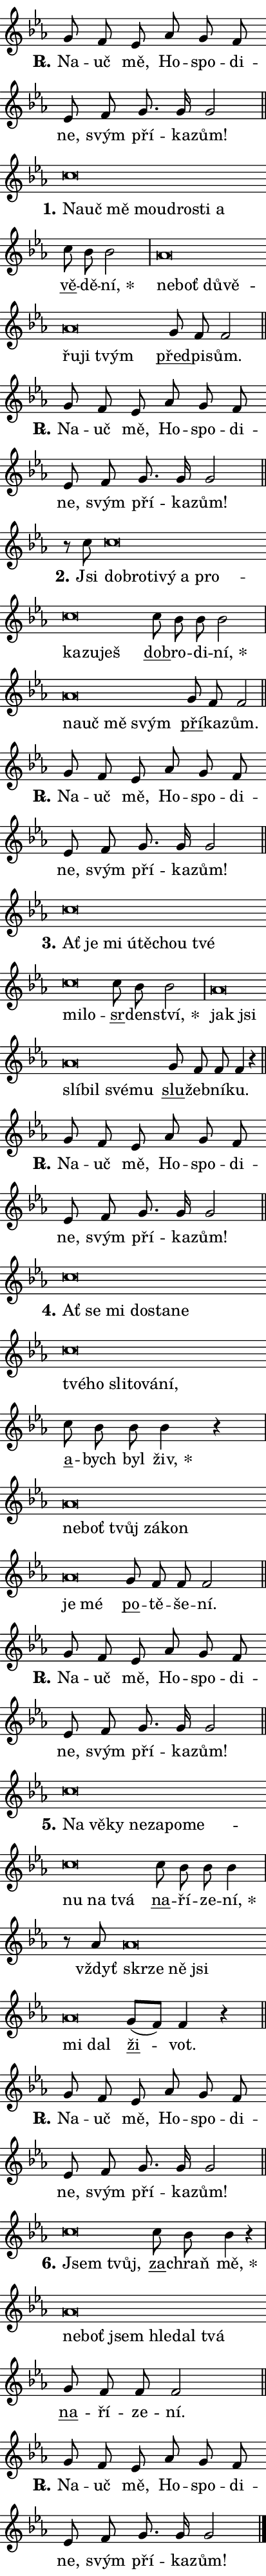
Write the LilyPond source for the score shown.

\version "2.24.0"
\header { tagline = "" }
\paper {
  indent = 0\cm
  top-margin = 0\cm
  right-margin = 0\cm
  bottom-margin = 0\cm
  left-margin = 0\cm
  paper-width = 7\cm
  page-breaking = #ly:one-page-breaking
  system-system-spacing.basic-distance = #11
  score-system-spacing.basic-distance = #11
  ragged-last = ##f
}


%% Author: Thomas Morley
%% https://lists.gnu.org/archive/html/lilypond-user/2020-05/msg00002.html
#(define (line-position grob)
"Returns position of @var[grob} in current system:
   @code{'start}, if at first time-step
   @code{'end}, if at last time-step
   @code{'middle} otherwise
"
  (let* ((col (ly:item-get-column grob))
         (ln (ly:grob-object col 'left-neighbor))
         (rn (ly:grob-object col 'right-neighbor))
         (col-to-check-left (if (ly:grob? ln) ln col))
         (col-to-check-right (if (ly:grob? rn) rn col))
         (break-dir-left
           (and
             (ly:grob-property col-to-check-left 'non-musical #f)
             (ly:item-break-dir col-to-check-left)))
         (break-dir-right
           (and
             (ly:grob-property col-to-check-right 'non-musical #f)
             (ly:item-break-dir col-to-check-right))))
        (cond ((eqv? 1 break-dir-left) 'start)
              ((eqv? -1 break-dir-right) 'end)
              (else 'middle))))

#(define (tranparent-at-line-position vctor)
  (lambda (grob)
  "Relying on @code{line-position} select the relevant enry from @var{vctor}.
Used to determine transparency,"
    (case (line-position grob)
      ((end) (not (vector-ref vctor 0)))
      ((middle) (not (vector-ref vctor 1)))
      ((start) (not (vector-ref vctor 2))))))

noteHeadBreakVisibility =
#(define-music-function (break-visibility)(vector?)
"Makes @code{NoteHead}s transparent relying on @var{break-visibility}"
#{
  \override NoteHead.transparent =
    #(tranparent-at-line-position break-visibility)
#})

#(define delete-ledgers-for-transparent-note-heads
  (lambda (grob)
    "Reads whether a @code{NoteHead} is transparent.
If so this @code{NoteHead} is removed from @code{'note-heads} from
@var{grob}, which is supposed to be @code{LedgerLineSpanner}.
As a result ledgers are not printed for this @code{NoteHead}"
    (let* ((nhds-array (ly:grob-object grob 'note-heads))
           (nhds-list
             (if (ly:grob-array? nhds-array)
                 (ly:grob-array->list nhds-array)
                 '()))
           ;; Relies on the transparent-property being done before
           ;; Staff.LedgerLineSpanner.after-line-breaking is executed.
           ;; This is fragile ...
           (to-keep
             (remove
               (lambda (nhd)
                 (ly:grob-property nhd 'transparent #f))
               nhds-list)))
      ;; TODO find a better method to iterate over grob-arrays, similiar
      ;; to filter/remove etc for lists
      ;; For now rebuilt from scratch
      (set! (ly:grob-object grob 'note-heads)  '())
      (for-each
        (lambda (nhd)
          (ly:pointer-group-interface::add-grob grob 'note-heads nhd))
        to-keep))))

hideNotes = {
  \noteHeadBreakVisibility #begin-of-line-visible
}
unHideNotes = {
  \noteHeadBreakVisibility #all-visible
}

% work-around for resetting accidentals
% https://lilypond.org/doc/v2.23/Documentation/notation/displaying-rhythms#unmetered-music
cadenzaMeasure = {
  \cadenzaOff
  \partial 1024 s1024
  \cadenzaOn
}

#(define-markup-command (accent layout props text) (markup?)
  "Underline accented syllable"
  (interpret-markup layout props
    #{\markup \override #'(offset . 4.3) \underline { #text }#}))

responsum = \markup \concat {
  "R" \hspace #-1.05 \path #0.1 #'((moveto 0 0.07) (lineto 0.9 0.8)) \hspace #0.05 "."
}

\layout {
    \context {
        \Staff
        \remove "Time_signature_engraver"
        \override LedgerLineSpanner.after-line-breaking = #delete-ledgers-for-transparent-note-heads
    }
    \context {
        \Voice {
            \override NoteHead.output-attributes = #'((class . "notehead"))
            \override Hairpin.height = #0.55
        }
    }
    \context {
        \Lyrics {
            \override StanzaNumber.output-attributes = #'((class . "stanzanumber"))
            \override LyricSpace.minimum-distance = #0.9
            \override LyricText.font-name = #"TeX Gyre Schola"
            \override LyricText.font-size = 1
            \override StanzaNumber.font-name = #"TeX Gyre Schola Bold"
            \override StanzaNumber.font-size = 1
        }
    }
}

% magnetic-lyrics.ily
%
%   written by
%     Jean Abou Samra <jean@abou-samra.fr>
%     Werner Lemberg <wl@gnu.org>
%
%   adapted by
%     Jiri Hon <jiri.hon@gmail.com>
%
% Version 2022-Apr-15

% https://www.mail-archive.com/lilypond-user@gnu.org/msg149350.html

#(define (Left_hyphen_pointer_engraver context)
   "Collect syllable-hyphen-syllable occurrences in lyrics and store
them in properties.  This engraver only looks to the left.  For
example, if the lyrics input is @code{foo -- bar}, it does the
following.

@itemize @bullet
@item
Set the @code{text} property of the @code{LyricHyphen} grob between
@q{foo} and @q{bar} to @code{foo}.

@item
Set the @code{left-hyphen} property of the @code{LyricText} grob with
text @q{foo} to the @code{LyricHyphen} grob between @q{foo} and
@q{bar}.
@end itemize

Use this auxiliary engraver in combination with the
@code{lyric-@/text::@/apply-@/magnetic-@/offset!} hook."
   (let ((hyphen #f)
         (text #f))
     (make-engraver
      (acknowledgers
       ((lyric-syllable-interface engraver grob source-engraver)
        (set! text grob)))
      (end-acknowledgers
       ((lyric-hyphen-interface engraver grob source-engraver)
        ;(when (not (grob::has-interface grob 'lyric-space-interface))
          (set! hyphen grob)));)
      ((stop-translation-timestep engraver)
       (when (and text hyphen)
         (ly:grob-set-object! text 'left-hyphen hyphen))
       (set! text #f)
       (set! hyphen #f)))))

#(define (lyric-text::apply-magnetic-offset! grob)
   "If the space between two syllables is less than the value in
property @code{LyricText@/.details@/.squash-threshold}, move the right
syllable to the left so that it gets concatenated with the left
syllable.

Use this function as a hook for
@code{LyricText@/.after-@/line-@/breaking} if the
@code{Left_@/hyphen_@/pointer_@/engraver} is active."
   (let ((hyphen (ly:grob-object grob 'left-hyphen #f)))
     (when hyphen
       (let ((left-text (ly:spanner-bound hyphen LEFT)))
         (when (grob::has-interface left-text 'lyric-syllable-interface)
           (let* ((common (ly:grob-common-refpoint grob left-text X))
                  (this-x-ext (ly:grob-extent grob common X))
                  (left-x-ext
                   (begin
                     ;; Trigger magnetism for left-text.
                     (ly:grob-property left-text 'after-line-breaking)
                     (ly:grob-extent left-text common X)))
                  ;; `delta` is the gap width between two syllables.
                  (delta (- (interval-start this-x-ext)
                            (interval-end left-x-ext)))
                  (details (ly:grob-property grob 'details))
                  (threshold (assoc-get 'squash-threshold details 0.2)))
             (when (< delta threshold)
               (let* (;; We have to manipulate the input text so that
                      ;; ligatures crossing syllable boundaries are not
                      ;; disabled.  For languages based on the Latin
                      ;; script this is essentially a beautification.
                      ;; However, for non-Western scripts it can be a
                      ;; necessity.
                      (lt (ly:grob-property left-text 'text))
                      (rt (ly:grob-property grob 'text))
                      (is-space (grob::has-interface hyphen 'lyric-space-interface))
                      (space (if is-space " " ""))
                      (space-markup (grob-interpret-markup grob " "))
                      (space-size (interval-length (ly:stencil-extent space-markup X)))
                      (extra-delta (if is-space space-size 0))
                      ;; Append new syllable.
                      (ltrt-space (if (and (string? lt) (string? rt))
                                (string-append lt space rt)
                                (make-concat-markup (list lt space rt))))
                      ;; Right-align `ltrt` to the right side.
                      (ltrt-space-markup (grob-interpret-markup
                               grob
                               (make-translate-markup
                                (cons (interval-length this-x-ext) 0)
                                (make-right-align-markup ltrt-space)))))
                 (begin
                   ;; Don't print `left-text`.
                   (ly:grob-set-property! left-text 'stencil #f)
                   ;; Set text and stencil (which holds all collected
                   ;; syllables so far) and shift it to the left.
                   (ly:grob-set-property! grob 'text ltrt-space)
                   (ly:grob-set-property! grob 'stencil ltrt-space-markup)
                   (ly:grob-translate-axis! grob (- (- delta extra-delta)) X))))))))))


#(define (lyric-hyphen::displace-bounds-first grob)
   ;; Make very sure this callback isn't triggered too early.
   (let ((left (ly:spanner-bound grob LEFT))
         (right (ly:spanner-bound grob RIGHT)))
     (ly:grob-property left 'after-line-breaking)
     (ly:grob-property right 'after-line-breaking)
     (ly:lyric-hyphen::print grob)))

squashThreshold = #0.4

\layout {
  \context {
    \Lyrics
    \consists #Left_hyphen_pointer_engraver
    \override LyricText.after-line-breaking =
      #lyric-text::apply-magnetic-offset!
    \override LyricHyphen.stencil = #lyric-hyphen::displace-bounds-first
    \override LyricText.details.squash-threshold = \squashThreshold
    \override LyricHyphen.minimum-distance = 0
    \override LyricHyphen.minimum-length = \squashThreshold
  }
}

squash = \override LyricText.details.squash-threshold = 9999
unSquash = \override LyricText.details.squash-threshold = \squashThreshold

left = \override LyricText.self-alignment-X = #LEFT
unLeft = \revert LyricText.self-alignment-X

starOffset = #(lambda (grob) 
                (let ((x_offset (ly:self-alignment-interface::aligned-on-x-parent grob)))
                  (if (= x_offset 0) 0 (+ x_offset 1.2))))

star = #(define-music-function (syllable)(string?)
"Append star separator at the end of a syllable"
#{
  \once \override LyricText.X-offset = #starOffset
  \lyricmode { \markup {
    #syllable
    \override #'((font-name . "TeX Gyre Schola Bold")) \hspace #0.2 \lower #0.65 \larger "*"
  } }
#})

starAccent = #(define-music-function (syllable)(string?)
"Append star separator at the end of a syllable and make accent"
#{
  \once \override LyricText.X-offset = #starOffset
  \lyricmode { \markup {
    \accent #syllable
    \override #'((font-name . "TeX Gyre Schola Bold")) \hspace #0.2 \lower #0.65 \larger "*"
  } }
#})

breath = #(define-music-function (syllable)(string?)
"Append breathing indicator at the end of a syllable"
#{
  \lyricmode { \markup { #syllable "+" } }
#})

optionalBreath = #(define-music-function (syllable)(string?)
"Append optional breathing indicator at the end of a syllable"
#{
  \lyricmode { \markup { #syllable "(+)" } }
#})


\score {
    <<
        \new Voice = "melody" { \cadenzaOn \key es \major \relative { g'8 f es as g f \bar "" es f g8. g16 g2 \cadenzaMeasure \bar "||" \break } }
        \new Lyrics \lyricsto "melody" { \lyricmode { \set stanza = \responsum
Na -- uč mě, Ho -- spo -- di -- ne, svým pří -- ka -- zům! } }
    >>
    \layout {}
}

\score {
    <<
        \new Voice = "melody" { \cadenzaOn \key es \major \relative { c''\breve*1/16 \hideNotes \breve*1/16 \bar "" \breve*1/16 \bar "" \breve*1/16 \bar "" \breve*1/16 \bar "" \breve*1/16 \breve*1/16 \bar "" \unHideNotes \bar "" c8 bes bes2 \cadenzaMeasure \bar "|" as\breve*1/16 \hideNotes \breve*1/16 \bar "" \breve*1/16 \bar "" \breve*1/16 \bar "" \breve*1/16 \bar "" \breve*1/16 \breve*1/16 \bar "" \unHideNotes \bar "" g8 f f2 \cadenzaMeasure \bar "||" \break } }
        \new Lyrics \lyricsto "melody" { \lyricmode { \set stanza = "1."
\left Na -- \squash uč mě mou -- dro -- sti a \unLeft \unSquash \markup \accent vě -- dě -- \star ní, \left ne -- \squash boť dů -- vě -- řu -- ji tvým \unLeft \unSquash \markup \accent před -- pi -- sům. } }
    >>
    \layout {}
}

\score {
    <<
        \new Voice = "melody" { \cadenzaOn \key es \major \relative { g'8 f es as g f \bar "" es f g8. g16 g2 \cadenzaMeasure \bar "||" \break } }
        \new Lyrics \lyricsto "melody" { \lyricmode { \set stanza = \responsum
Na -- uč mě, Ho -- spo -- di -- ne, svým pří -- ka -- zům! } }
    >>
    \layout {}
}

\score {
    <<
        \new Voice = "melody" { \cadenzaOn \key es \major \relative { r8 c''8 c\breve*1/16 \hideNotes \breve*1/16 \bar "" \breve*1/16 \bar "" \breve*1/16 \bar "" \breve*1/16 \bar "" \breve*1/16 \bar "" \breve*1/16 \bar "" \breve*1/16 \breve*1/16 \bar "" \unHideNotes \bar "" c8 bes bes bes2 \cadenzaMeasure \bar "|" as\breve*1/16 \hideNotes \breve*1/16 \bar "" \breve*1/16 \breve*1/16 \bar "" \unHideNotes \bar "" g8 f f2 \cadenzaMeasure \bar "||" \break } }
        \new Lyrics \lyricsto "melody" { \lyricmode { \set stanza = "2."
Jsi \left dob -- \squash ro -- ti -- vý a pro -- ka -- zu -- ješ \unLeft \unSquash \markup \accent dob -- ro -- di -- \star ní, \left na -- \squash uč mě svým \unLeft \unSquash \markup \accent pří -- ka -- zům. } }
    >>
    \layout {}
}

\score {
    <<
        \new Voice = "melody" { \cadenzaOn \key es \major \relative { g'8 f es as g f \bar "" es f g8. g16 g2 \cadenzaMeasure \bar "||" \break } }
        \new Lyrics \lyricsto "melody" { \lyricmode { \set stanza = \responsum
Na -- uč mě, Ho -- spo -- di -- ne, svým pří -- ka -- zům! } }
    >>
    \layout {}
}

\score {
    <<
        \new Voice = "melody" { \cadenzaOn \key es \major \relative { c''\breve*1/16 \hideNotes \breve*1/16 \bar "" \breve*1/16 \bar "" \breve*1/16 \bar "" \breve*1/16 \bar "" \breve*1/16 \bar "" \breve*1/16 \bar "" \breve*1/16 \breve*1/16 \bar "" \unHideNotes \bar "" c8 bes bes2 \cadenzaMeasure \bar "|" as\breve*1/16 \hideNotes \breve*1/16 \bar "" \breve*1/16 \bar "" \breve*1/16 \bar "" \breve*1/16 \breve*1/16 \bar "" \unHideNotes \bar "" g8 f f f4 r \cadenzaMeasure \bar "||" \break } }
        \new Lyrics \lyricsto "melody" { \lyricmode { \set stanza = "3."
\left Ať \squash je mi ú -- tě -- chou tvé mi -- lo -- \unLeft \unSquash \markup \accent sr -- den -- \star ství, \left jak \squash jsi slí -- bil své -- mu \unLeft \unSquash \markup \accent slu -- žeb -- ní -- ku. } }
    >>
    \layout {}
}

\score {
    <<
        \new Voice = "melody" { \cadenzaOn \key es \major \relative { g'8 f es as g f \bar "" es f g8. g16 g2 \cadenzaMeasure \bar "||" \break } }
        \new Lyrics \lyricsto "melody" { \lyricmode { \set stanza = \responsum
Na -- uč mě, Ho -- spo -- di -- ne, svým pří -- ka -- zům! } }
    >>
    \layout {}
}

\score {
    <<
        \new Voice = "melody" { \cadenzaOn \key es \major \relative { c''\breve*1/16 \hideNotes \breve*1/16 \bar "" \breve*1/16 \bar "" \breve*1/16 \bar "" \breve*1/16 \bar "" \breve*1/16 \bar "" \breve*1/16 \bar "" \breve*1/16 \bar "" \breve*1/16 \bar "" \breve*1/16 \bar "" \breve*1/16 \breve*1/16 \bar "" \unHideNotes \bar "" c8 bes bes bes4 r \cadenzaMeasure \bar "|" as\breve*1/16 \hideNotes \breve*1/16 \bar "" \breve*1/16 \bar "" \breve*1/16 \bar "" \breve*1/16 \bar "" \breve*1/16 \breve*1/16 \bar "" \unHideNotes \bar "" g8 f f f2 \cadenzaMeasure \bar "||" \break } }
        \new Lyrics \lyricsto "melody" { \lyricmode { \set stanza = "4."
\left Ať \squash se mi do -- sta -- ne tvé -- ho sli -- to -- vá -- ní, \unLeft \unSquash \markup \accent a -- bych byl \star živ, \left ne -- \squash boť tvůj zá -- kon je mé \unLeft \unSquash \markup \accent po -- tě -- še -- ní. } }
    >>
    \layout {}
}

\score {
    <<
        \new Voice = "melody" { \cadenzaOn \key es \major \relative { g'8 f es as g f \bar "" es f g8. g16 g2 \cadenzaMeasure \bar "||" \break } }
        \new Lyrics \lyricsto "melody" { \lyricmode { \set stanza = \responsum
Na -- uč mě, Ho -- spo -- di -- ne, svým pří -- ka -- zům! } }
    >>
    \layout {}
}

\score {
    <<
        \new Voice = "melody" { \cadenzaOn \key es \major \relative { c''\breve*1/16 \hideNotes \breve*1/16 \bar "" \breve*1/16 \bar "" \breve*1/16 \bar "" \breve*1/16 \bar "" \breve*1/16 \bar "" \breve*1/16 \bar "" \breve*1/16 \bar "" \breve*1/16 \breve*1/16 \bar "" \unHideNotes \bar "" c8 bes bes bes4 \cadenzaMeasure \bar "|" r8 as8 as\breve*1/16 \hideNotes \breve*1/16 \bar "" \breve*1/16 \bar "" \breve*1/16 \bar "" \breve*1/16 \breve*1/16 \bar "" \unHideNotes \bar "" g8[( f)] f4 r \cadenzaMeasure \bar "||" \break } }
        \new Lyrics \lyricsto "melody" { \lyricmode { \set stanza = "5."
\left Na \squash vě -- ky ne -- za -- po -- me -- nu na tvá \unLeft \unSquash \markup \accent na -- ří -- ze -- \star ní, vždyť \left skr -- \squash ze ně jsi mi dal \unLeft \unSquash \markup \accent ži -- vot. } }
    >>
    \layout {}
}

\score {
    <<
        \new Voice = "melody" { \cadenzaOn \key es \major \relative { g'8 f es as g f \bar "" es f g8. g16 g2 \cadenzaMeasure \bar "||" \break } }
        \new Lyrics \lyricsto "melody" { \lyricmode { \set stanza = \responsum
Na -- uč mě, Ho -- spo -- di -- ne, svým pří -- ka -- zům! } }
    >>
    \layout {}
}

\score {
    <<
        \new Voice = "melody" { \cadenzaOn \key es \major \relative { c''\breve*1/16 \hideNotes \breve*1/16 \bar "" \unHideNotes \bar "" c8 bes bes4 r \cadenzaMeasure \bar "|" as\breve*1/16 \hideNotes \breve*1/16 \bar "" \breve*1/16 \bar "" \breve*1/16 \bar "" \breve*1/16 \breve*1/16 \bar "" \unHideNotes \bar "" g8 f f f2 \cadenzaMeasure \bar "||" \break } }
        \new Lyrics \lyricsto "melody" { \lyricmode { \set stanza = "6."
\left Jsem \squash tvůj, \unLeft \unSquash \markup \accent za -- chraň \star mě, \left ne -- \squash boť jsem hle -- dal tvá \unLeft \unSquash \markup \accent na -- ří -- ze -- ní. } }
    >>
    \layout {}
}

\score {
    <<
        \new Voice = "melody" { \cadenzaOn \key es \major \relative { g'8 f es as g f \bar "" es f g8. g16 g2 \cadenzaMeasure \bar "||" \break } \bar "|." }
        \new Lyrics \lyricsto "melody" { \lyricmode { \set stanza = \responsum
Na -- uč mě, Ho -- spo -- di -- ne, svým pří -- ka -- zům! } }
    >>
    \layout {}
}
